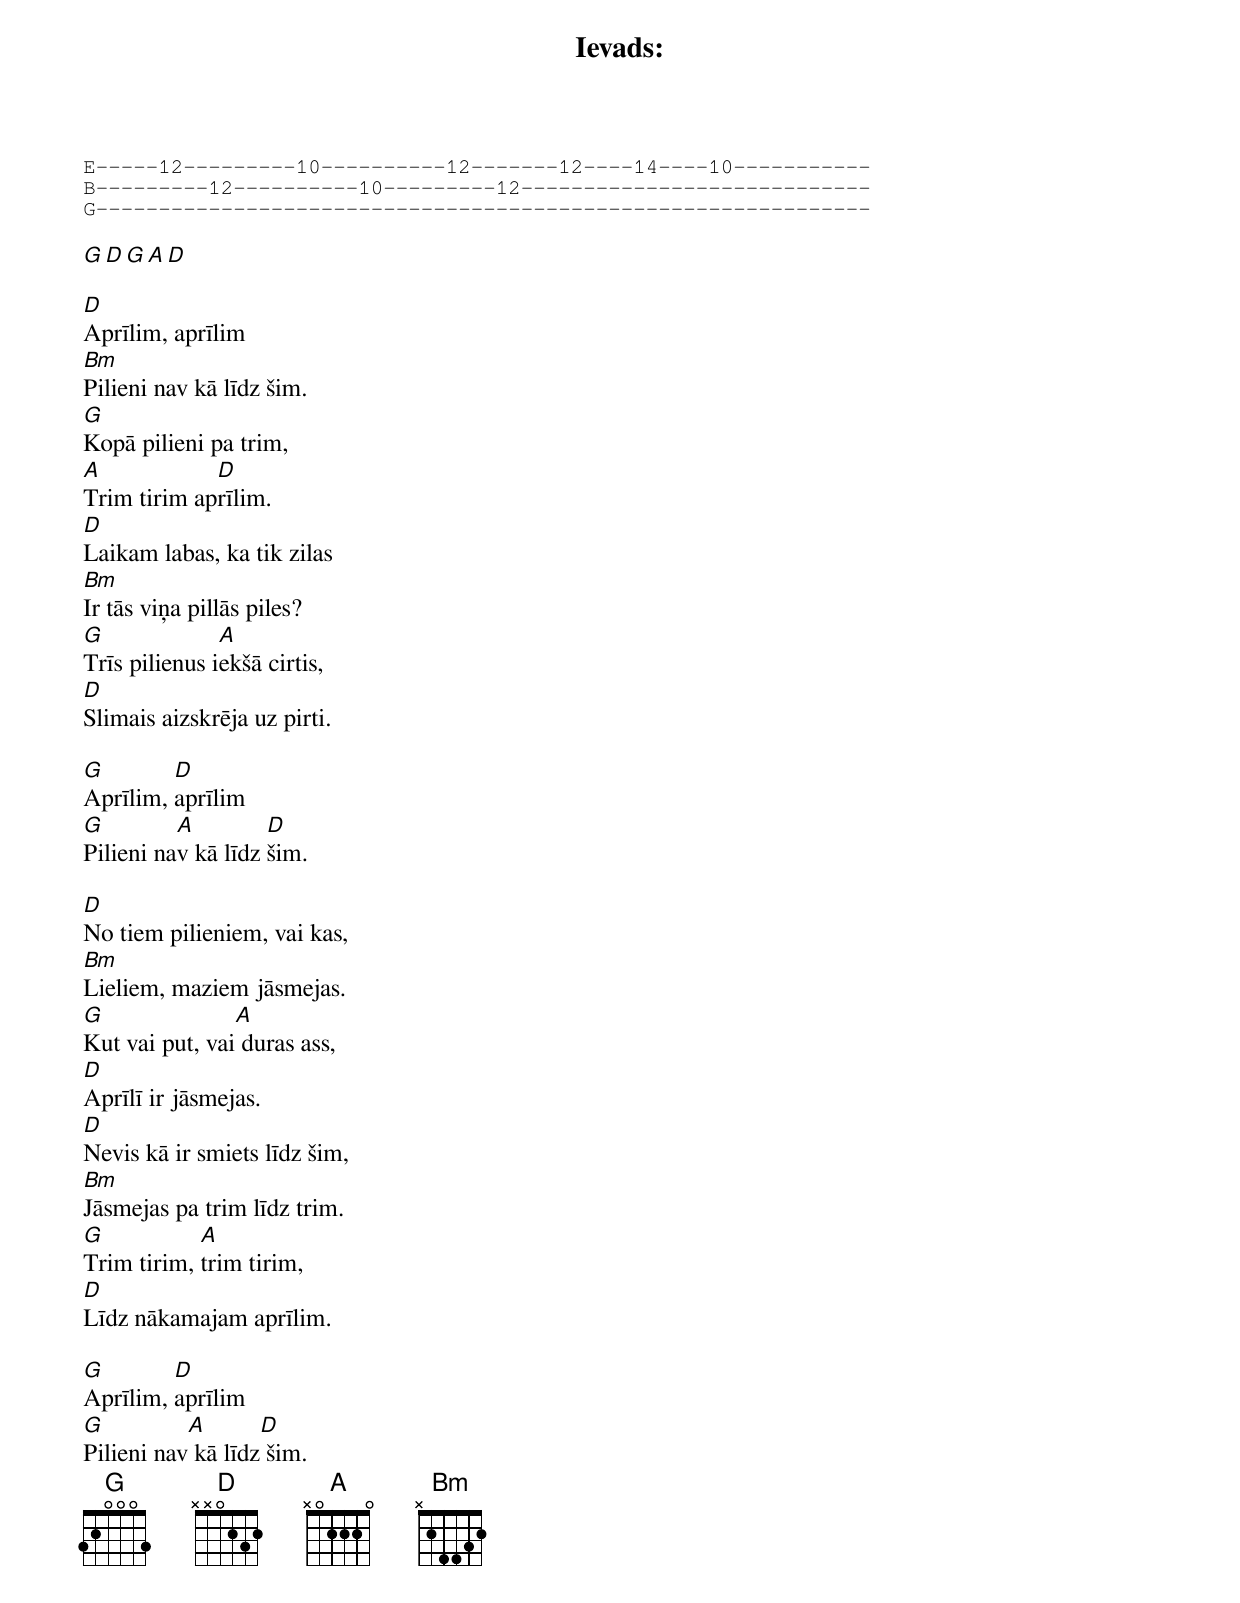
Ievads:
E-----12---------10----------12-------12----14----10-----------
B---------12----------10---------12----------------------------
G--------------------------------------------------------------

G  D  G  A  D

D
Aprīlim, aprīlim
Bm
Pilieni nav kā līdz šim.
G
Kopā pilieni pa trim,
A            D
Trim tirim aprīlim.
D
Laikam labas, ka tik zilas
Bm
Ir tās viņa pillās piles?
G              A
Trīs pilienus iekšā cirtis,
D
Slimais aizskrēja uz pirti.

G        D
Aprīlim, aprīlim
G         A         D
Pilieni nav kā līdz šim.

D
No tiem pilieniem, vai kas,
Bm
Lieliem, maziem jāsmejas.
G               A
Kut vai put, vai duras ass,
D
Aprīlī ir jāsmejas.
D
Nevis kā ir smiets līdz šim,
Bm
Jāsmejas pa trim līdz trim.
G           A
Trim tirim, trim tirim,
D
Līdz nākamajam aprīlim.

G        D
Aprīlim, aprīlim
G          A       D
Pilieni nav kā līdz šim.
